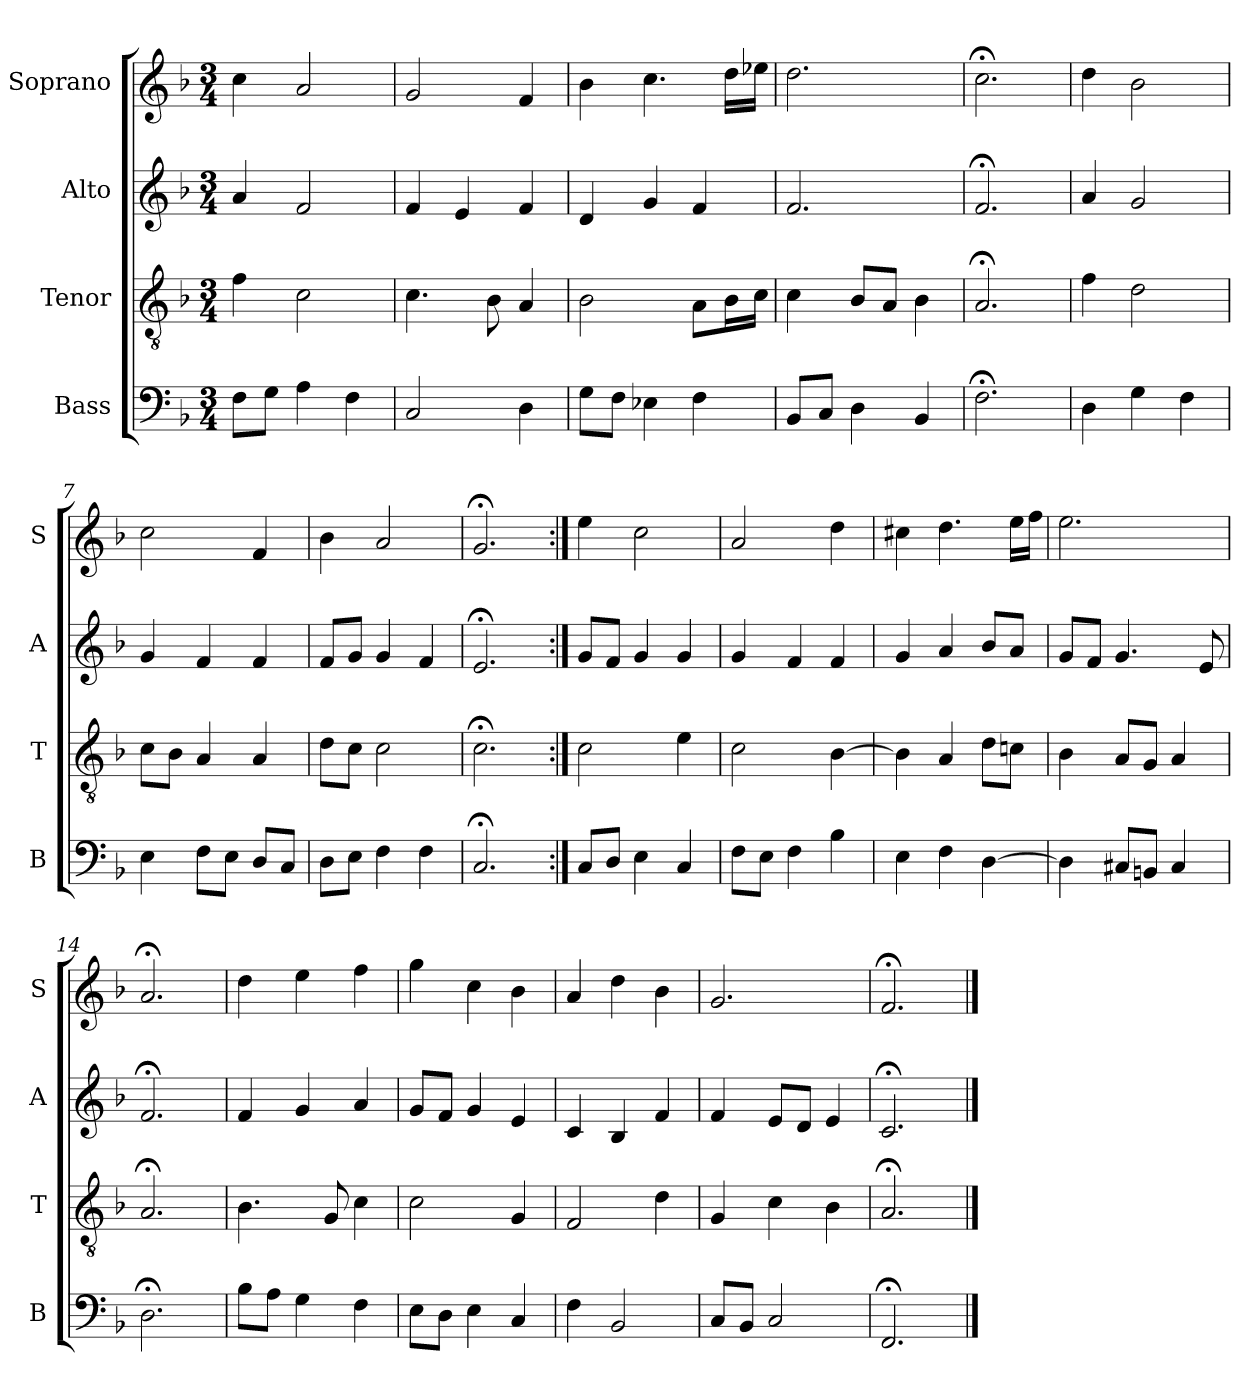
**kern	**kern	**kern	**kern
*part4	*part3	*part2	*part1
*staff4	*staff3	*staff2	*staff1
*I"Bass	*I"Tenor	*I"Alto	*I"Soprano
*I'B	*I'T	*I'A	*I'S
*clefF4	*clefGv2	*clefG2	*clefG2
*k[b-]	*k[b-]	*k[b-]	*k[b-]
*F:	*F:	*F:	*F:
*M3/4	*M3/4	*M3/4	*M3/4
*MM100	*MM100	*MM100	*MM100
=1	=1	=1	=1
8FL	4f	4a	4cc
8GJ	.	.	.
4A	2c	2f	2a
4F	.	.	.
=2	=2	=2	=2
2C	4.c	4f	2g
.	.	4e	.
.	8B-	.	.
4D	4A	4f	4f
=3	=3	=3	=3
8GL	2B-	4d	4b-
8FJ	.	.	.
4E-X	.	4g	4.cc
4F	8AL	4f	.
.	16B-L	.	16ddLL
.	16cJJ	.	16ee-XJJ
=4	=4	=4	=4
8BB-L	4c	2.f	2.dd
8CJ	.	.	.
4D	8B-L	.	.
.	8AJ	.	.
4BB-	4B-	.	.
=5	=5	=5	=5
2.F;<	2.A;<	2.f;<	2.cc;<
=6	=6	=6	=6
4D	4f	4a	4dd
4G	2d	2g	2b-
4F	.	.	.
=7	=7	=7	=7
4E	8cL	4g	2cc
.	8B-J	.	.
8FL	4A	4f	.
8EJ	.	.	.
8DL	4A	4f	4f
8CJ	.	.	.
=8	=8	=8	=8
8DL	8dL	8fL	4b-
8EJ	8cJ	8gJ	.
4F	2c	4g	2a
4F	.	4f	.
=9	=9	=9	=9
2.C;<	2.c;<	2.e;<	2.g;<
=10:|!	=10:|!	=10:|!	=10:|!
8CL	2c	8gL	4ee
8DJ	.	8fJ	.
4E	.	4g	2cc
4C	4e	4g	.
=11	=11	=11	=11
8FL	2c	4g	2a
8EJ	.	.	.
4F	.	4f	.
4B-	[4B-	4f	4dd
=12	=12	=12	=12
4E	4B-]	4g	4cc#X
4F	4A	4a	4.dd
[4D	8dL	8b-L	.
.	8cnJ	8aJ	16eeLL
.	.	.	16ffJJ
=13	=13	=13	=13
4D]	4B-	8gL	2.ee
.	.	8fJ	.
8C#XL	8AL	4.g	.
8BBnJ	8GJ	.	.
4C#	4Ai	.	.
.	.	8e	.
=14	=14	=14	=14
2.D;<i	2.A;<i	2.f;<	2.a;<
=15	=15	=15	=15
8B-iL	4.B-i	4f	4dd
8AJ	.	.	.
4G	.	4g	4ee
.	8G	.	.
4F	4c	4a	4ff
=16	=16	=16	=16
8EL	2c	8gL	4gg
8DJ	.	8fJ	.
4E	.	4g	4cc
4C	4G	4e	4b-
=17	=17	=17	=17
4F	2F	4c	4a
2BB-	.	4B-	4dd
.	4d	4f	4b-
=18	=18	=18	=18
8CL	4G	4f	2.g
8BB-J	.	.	.
2C	4c	8eL	.
.	.	8dJ	.
.	4B-	4e	.
=19	=19	=19	=19
2.FF;<	2.A;<	2.c;<	2.f;<
==	==	==	==
*-	*-	*-	*-
